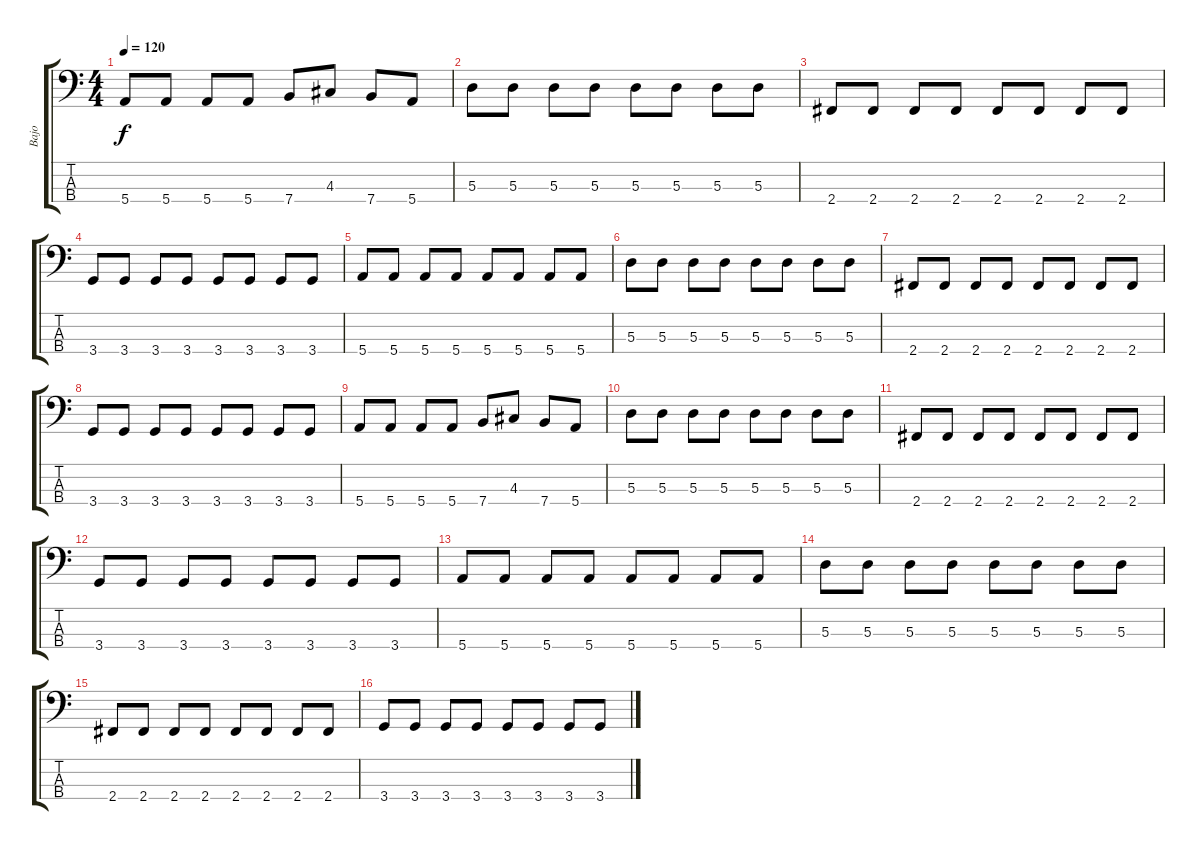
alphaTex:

\track ("Bajo" "Bajo") {instrument electricbassfinger}
\staff {score tabs}
\tuning (G2 D2 A1 E1) {hide}
\ts (4 4)
\tempo 120
\clef f4
\ks c
5.4.8{dy f} 5.4.8 5.4.8 5.4.8 7.4.8 4.3.8 7.4.8 5.4.8 |
5.3.8 5.3.8 5.3.8 5.3.8 5.3.8 5.3.8 5.3.8 5.3.8 |
2.4.8 2.4.8 2.4.8 2.4.8 2.4.8 2.4.8 2.4.8 2.4.8 |
3.4.8 3.4.8 3.4.8 3.4.8 3.4.8 3.4.8 3.4.8 3.4.8 |
5.4.8 5.4.8 5.4.8 5.4.8 5.4.8 5.4.8 5.4.8 5.4.8 |
5.3.8 5.3.8 5.3.8 5.3.8 5.3.8 5.3.8 5.3.8 5.3.8 |
2.4.8 2.4.8 2.4.8 2.4.8 2.4.8 2.4.8 2.4.8 2.4.8 |
3.4.8 3.4.8 3.4.8 3.4.8 3.4.8 3.4.8 3.4.8 3.4.8 |
5.4.8 5.4.8 5.4.8 5.4.8 7.4.8 4.3.8 7.4.8 5.4.8 |
5.3.8 5.3.8 5.3.8 5.3.8 5.3.8 5.3.8 5.3.8 5.3.8 |
2.4.8 2.4.8 2.4.8 2.4.8 2.4.8 2.4.8 2.4.8 2.4.8 |
3.4.8 3.4.8 3.4.8 3.4.8 3.4.8 3.4.8 3.4.8 3.4.8 |
5.4.8 5.4.8 5.4.8 5.4.8 5.4.8 5.4.8 5.4.8 5.4.8 |
5.3.8 5.3.8 5.3.8 5.3.8 5.3.8 5.3.8 5.3.8 5.3.8 |
2.4.8 2.4.8 2.4.8 2.4.8 2.4.8 2.4.8 2.4.8 2.4.8 |
3.4.8 3.4.8 3.4.8 3.4.8 3.4.8 3.4.8 3.4.8 3.4.8
